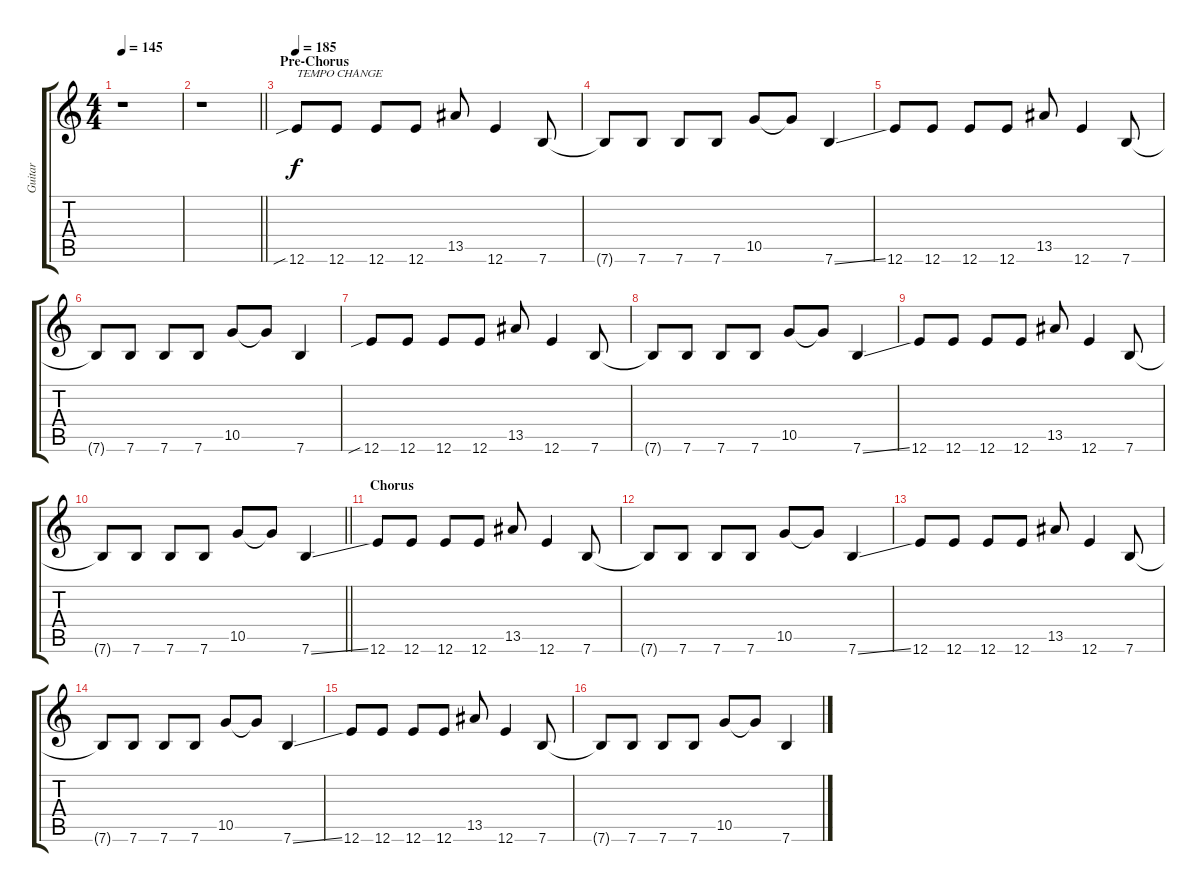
\track ("Guitar" "Guitar") {instrument overdrivenguitar}
\staff {score tabs}
\tuning (E4 B3 G3 D3 A2 E2) {hide}
\ts (4 4)
\tempo 145
\clef g2
\ks c
r.1{dy f} |
\barLineRight lightlight
r.1 |
\section ("" "Pre-Chorus")
\tempo 185
12.6{sib}.8{txt "TEMPO CHANGE"} 12.6.8 12.6.8 12.6.8 13.5.8 12.6.4 7.6.8 |
7.6{t}.8 7.6.8 7.6.8 7.6.8 10.5.8 10.5{t}.8 7.6{ss}.4 |
12.6.8 12.6.8 12.6.8 12.6.8 13.5.8 12.6.4 7.6.8 |
7.6{t}.8 7.6.8 7.6.8 7.6.8 10.5.8 10.5{t}.8 7.6.4 |
12.6{sib}.8 12.6.8 12.6.8 12.6.8 13.5.8 12.6.4 7.6.8 |
7.6{t}.8 7.6.8 7.6.8 7.6.8 10.5.8 10.5{t}.8 7.6{ss}.4 |
12.6.8 12.6.8 12.6.8 12.6.8 13.5.8 12.6.4 7.6.8 |
\barLineRight lightlight
7.6{t}.8 7.6.8 7.6.8 7.6.8 10.5.8 10.5{t}.8 7.6{ss}.4 |
\section ("" "Chorus")
12.6.8 12.6.8 12.6.8 12.6.8 13.5.8 12.6.4 7.6.8 |
7.6{t}.8 7.6.8 7.6.8 7.6.8 10.5.8 10.5{t}.8 7.6{ss}.4 |
12.6.8 12.6.8 12.6.8 12.6.8 13.5.8 12.6.4 7.6.8 |
7.6{t}.8 7.6.8 7.6.8 7.6.8 10.5.8 10.5{t}.8 7.6{ss}.4 |
12.6.8 12.6.8 12.6.8 12.6.8 13.5.8 12.6.4 7.6.8 |
7.6{t}.8 7.6.8 7.6.8 7.6.8 10.5.8 10.5{t}.8 7.6{ss}.4
